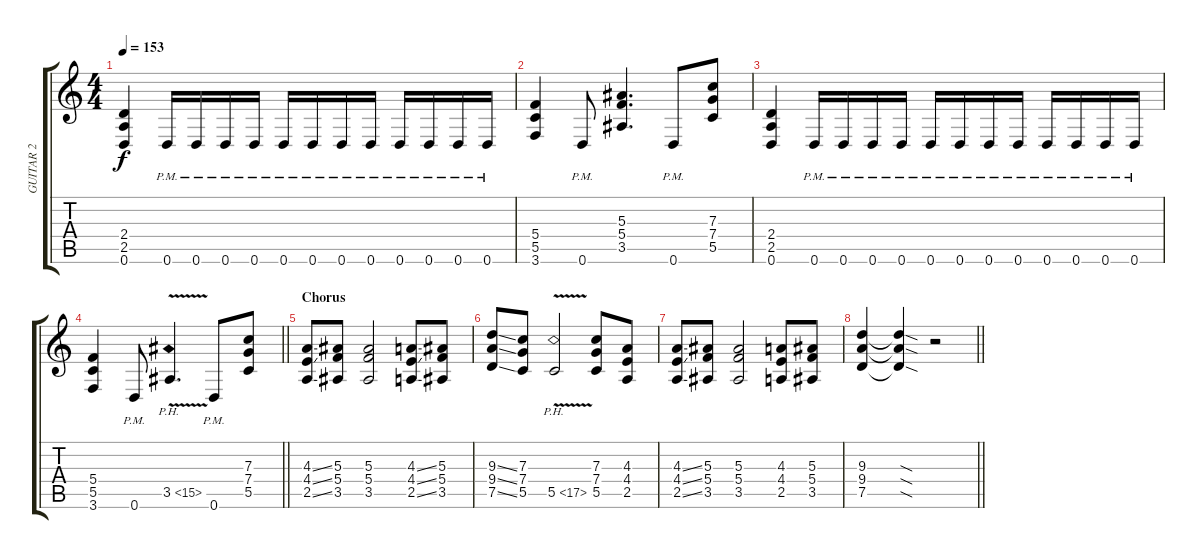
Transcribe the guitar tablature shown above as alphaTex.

\track ("GUITAR 2" "GUITAR 2") {instrument overdrivenguitar}
\staff {score tabs}
\tuning (D4 A3 F3 C3 G2 D2) {hide}
\ts (4 4)
\tempo 153
\clef g2
\ks c
(2.4 2.5 0.6).4{dy f} 0.6{pm}.16 0.6{pm}.16 0.6{pm}.16 0.6{pm}.16 0.6{pm}.16 0.6{pm}.16 0.6{pm}.16 0.6{pm}.16 0.6{pm}.16 0.6{pm}.16 0.6{pm}.16 0.6{pm}.16 |
(5.4 5.5 3.6).4 0.6{pm}.8 (5.3 5.4 3.5).4{d} 0.6{pm}.8 (7.3 7.4 5.5).8 |
(2.4 2.5 0.6).4 0.6{pm}.16 0.6{pm}.16 0.6{pm}.16 0.6{pm}.16 0.6{pm}.16 0.6{pm}.16 0.6{pm}.16 0.6{pm}.16 0.6{pm}.16 0.6{pm}.16 0.6{pm}.16 0.6{pm}.16 |
\barLineRight lightlight
(5.4 5.5 3.6).4 0.6{pm}.8 3.5{ph 12 v}.4{d} 0.6{pm}.8 (7.3 7.4 5.5).8 |
\section ("" "Chorus")
(4.3{ss} 4.4{ss} 2.5{ss}).8 (5.3 5.4 3.5).8 (5.3 5.4 3.5).2 (4.3{ss} 4.4{ss} 2.5{ss}).8 (5.3 5.4 3.5).8 |
(9.3{ss} 9.4{ss} 7.5{ss}).8 (7.3 7.4 5.5).8 5.5{ph 12 v}.2 (7.3 7.4 5.5).8 (4.3 4.4 2.5).8 |
(4.3{ss} 4.4{ss} 2.5{ss}).8 (5.3 5.4 3.5).8 (5.3 5.4 3.5).2 (4.3 4.4 2.5).8 (5.3 5.4 3.5).8 |
\barLineRight lightlight
(9.3 9.4 7.5).4 (9.3{sod t} 9.4{sod t} 7.5{sod t}).4 r.2
